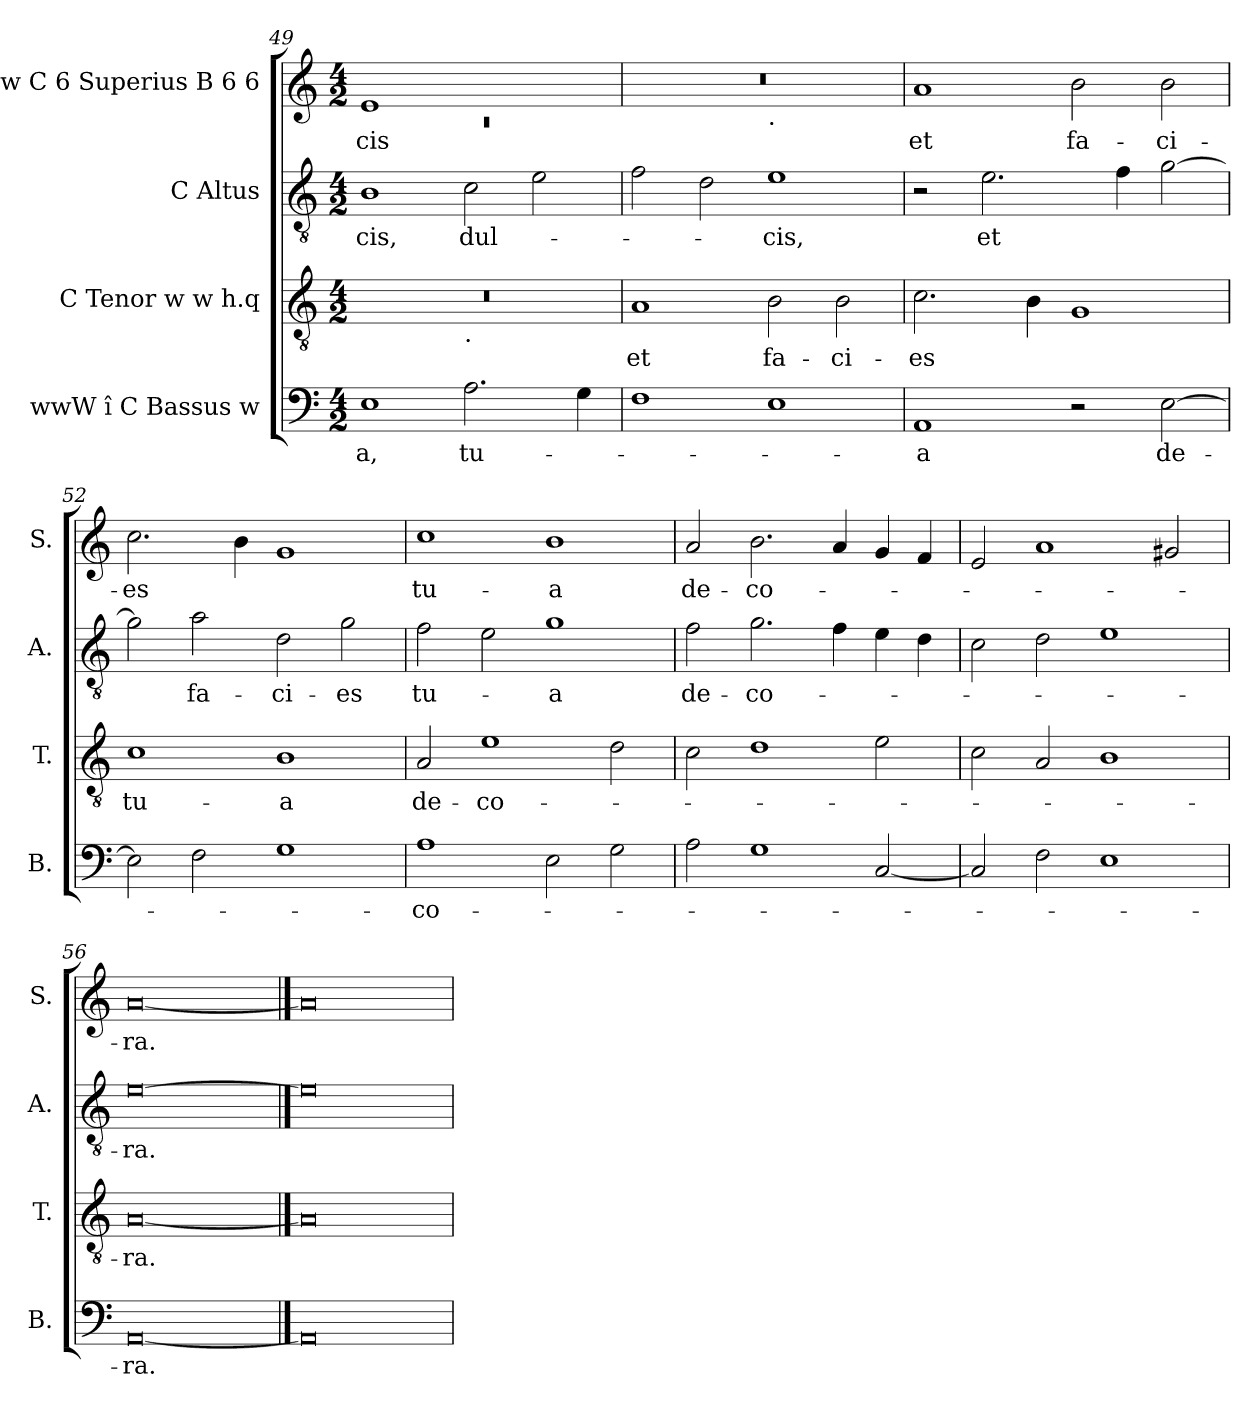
**kern	**text	**kern	**text	**kern	**text	**kern	**text
*part4	*part4	*part3	*part3	*part2	*part2	*part1	*part1
*staff4	*staff4	*staff3	*staff3	*staff2	*staff2	*staff1	*staff1
*I"wwW î C Bassus w	*	*I"C Tenor w w h.q	*	*I"C Altus	*	*I"w w C 6 Superius B 6 6	*
*I'B.	*	*I'T.	*	*I'A.	*	*I'S.	*
*clefF4	*	*clefGv2	*	*clefGv2	*	*clefG2	*
*k[]	*	*k[]	*	*k[]	*	*k[]	*
*C:	*	*C:	*	*C:	*	*C:	*
*M4/2	*	*M4/2	*	*M4/2	*	*M4/2	*
=49	=49	=49	=49	=49	=49	=49	=49
*	*	*	*	*	*	*^	*
!	!LO:LY:b	!	!	!	!LO:LY:b	!	!LO:N:vis=1	!LO:LY:b
*	*	*^	*	*	*	*	*	*
1E	-a,	0r	1ryy	.	1B	-cis,	1e	0rc	-cis
!	!	!	!LO:TX:b:t=.	!	!	!	!	!	!
!	!LO:LY:b	!	!	!	!	!LO:LY:b	!	!	!
2.A\	tu-	.	1ryy	.	2c\	dul-	1ryy	.	.
.	.	.	.	.	2e\	.	.	.	.
4G\	.	.	.	.	.	.	.	.	.
=50	=50	=50	=50	=50	=50	=50	=50	=50	=50
!	!	!	!	!LO:LY:b	!	!	!	!	!
*	*	*v	*v	*	*	*	*	*	*
1F	.	1A	et	2f\	.	0r	1ryy	.
.	.	.	.	2d\	.	.	.	.
!	!	!	!	!	!	!	!LO:TX:b:t=.	!
!	!	!	!LO:LY:b	!	!LO:LY:b	!	!	!
1E	.	2B\	fa-	1e	-cis,	.	1ryy	.
!	!	!	!LO:LY:b	!	!	!	!	!
.	.	2B\	-ci-	.	.	.	.	.
=51	=51	=51	=51	=51	=51	=51	=51	=51
!	!LO:LY:b:rj	!	!LO:LY:b	!	!	!	!	!LO:LY:b
*	*	*	*	*	*	*v	*v	*
1AA	-a	2.c\	-es	2r	.	1a	et
!	!	!	!	!	!LO:LY:b	!	!
.	.	.	.	2.e\	et	.	.
.	.	4B\	.	.	.	.	.
!	!	!	!	!	!	!	!LO:LY:b
2r	.	1G	.	.	.	2b\	fa-
.	.	.	.	4f\	.	.	.
!	!LO:LY:b	!	!	!	!	!	!LO:LY:b
[<2E\	de-	.	.	[<2g\	.	2b\	-ci-
!!LO:LB:g=z
=52	=52	=52	=52	=52	=52	=52	=52
!	!	!	!LO:LY:b	!	!	!	!LO:LY:b
2E\]	.	1c	tu-	2g\]	.	2.cc\	-es
!	!	!	!	!	!LO:LY:b	!	!
2F\	.	.	.	2a\	fa-	.	.
.	.	.	.	.	.	4b\	.
!	!	!	!LO:LY:b:rj	!	!LO:LY:b	!	!
1G	.	1B	-a	2d\	-ci-	1g	.
!	!	!	!	!	!LO:LY:b	!	!
.	.	.	.	2g\	-es	.	.
=53	=53	=53	=53	=53	=53	=53	=53
!	!LO:LY:b	!	!LO:LY:b	!	!LO:LY:b	!	!LO:LY:b
1A	-co-	2A/	de-	2f\	tu-	1cc	tu-
!	!	!	!LO:LY:b	!	!	!	!
.	.	1e	-co-	2e\	.	.	.
!	!	!	!	!	!LO:LY:b:rj	!	!LO:LY:b:rj
2E\	.	.	.	1g	-a	1b	-a
2G\	.	2d\	.	.	.	.	.
=54	=54	=54	=54	=54	=54	=54	=54
!	!	!	!	!	!LO:LY:b	!	!LO:LY:b
2A\	.	2c\	.	2f\	de-	2a/	de-
!	!	!	!	!	!LO:LY:b	!	!LO:LY:b
1G	.	1d	.	2.g\	-co-	2.b\	-co-
.	.	.	.	4f\	.	4a/	.
[<2C/	.	2e\	.	4e\	.	4g/	.
.	.	.	.	4d\	.	4f/	.
=55	=55	=55	=55	=55	=55	=55	=55
2C/]	.	2c\	.	2c\	.	2e/	.
2F\	.	2A/	.	2d\	.	1a	.
1E	.	1B	.	1e	.	.	.
.	.	.	.	.	.	2g#/	.
=56	=56	=56	=56	=56	=56	=56	=56
!	!LO:LY:b	!	!LO:LY:b	!	!LO:LY:b	!	!LO:LY:b
[0AA	-ra.	[0A	-ra.	[0e	-ra.	[0a	-ra.
==57	==57	==57	==57	==57	==57	==57	==57
0AA]	.	0A]	.	0e]	.	0a]	.
=	=	=	=	=	=	=	=
*-	*-	*-	*-	*-	*-	*-	*-
